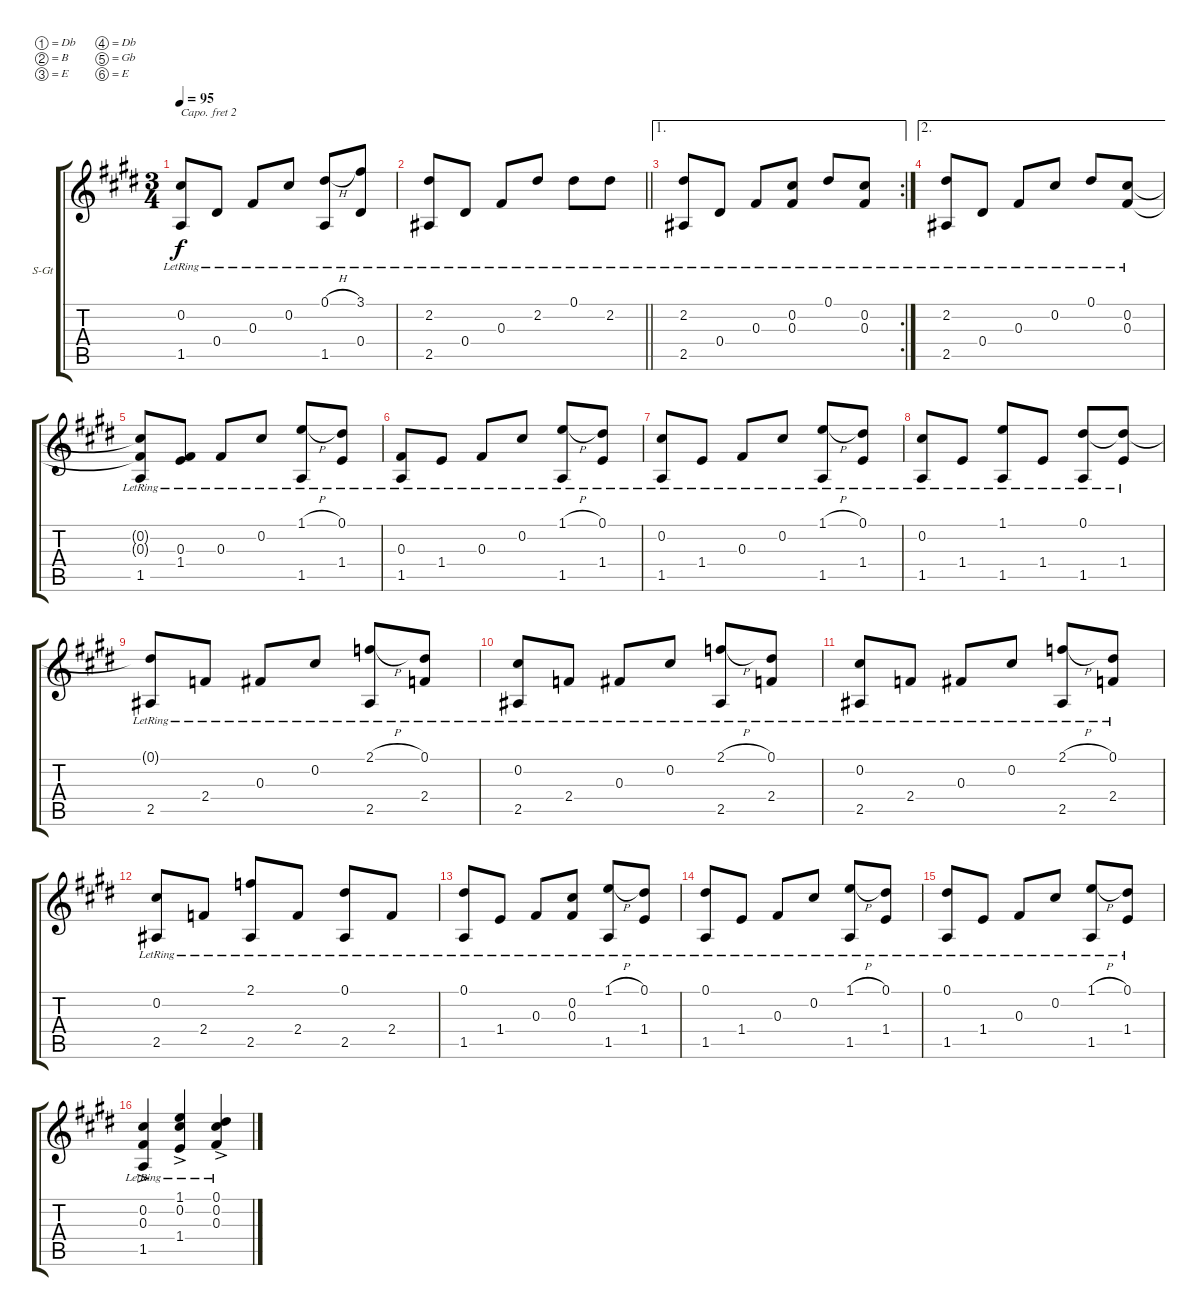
\bracketExtendMode groupsimilarinstruments
\firstSystemTrackNameOrientation horizontal
\otherSystemsTrackNameOrientation horizontal
\track ("Steel String Acoustic Guitar" "S-Gt") {instrument acousticguitarsteel}
\staff {score tabs}
\capo 2
\tuning (Db4 B3 E3 Db3 Gb2 E2)
\ts (3 4)
\tempo 95
\clef g2
\ks c#minor
(0.2{lr} 1.5{lr}).8{dy f} 0.4{lr}.8 0.3{lr}.8 0.2{lr}.8 (0.1{h lr} 1.5{lr}).8 (3.1{lr} 0.4{lr}).8 |
\barLineRight lightlight
(2.2{lr} 2.5{lr}).8 0.4{lr}.8 0.3{lr}.8 2.2{lr}.8 0.1{lr}.8 2.2{lr}.8 |
\ae 1
\rc 2
(2.2{lr} 2.5{lr}).8 0.4{lr}.8 0.3{lr}.8 (0.2{lr} 0.3{lr}).8 0.1{lr}.8 (0.2{lr} 0.3{lr}).8 |
\ae 2
(2.2{lr} 2.5{lr}).8 0.4{lr}.8 0.3{lr}.8 0.2{lr}.8 0.1{lr}.8 (0.2{lr} 0.3{lr}).8 |
\ks e
(0.2{lr t} 0.3{lr t} 1.5{lr}).8 (0.3{lr} 1.4{lr}).8 0.3{lr}.8 0.2{lr}.8 (1.1{h lr} 1.5{lr}).8 (0.1{lr} 1.4{lr}).8 |
\ks c#minor
(0.3{lr} 1.5{lr}).8 1.4{lr}.8 0.3{lr}.8 0.2{lr}.8 (1.1{h lr} 1.5{lr}).8 (0.1{lr} 1.4{lr}).8 |
(0.2{lr} 1.5{lr}).8 1.4{lr}.8 0.3{lr}.8 0.2{lr}.8 (1.1{h lr} 1.5{lr}).8 (0.1{lr} 1.4{lr}).8 |
(0.2{lr} 1.5{lr}).8 1.4{lr}.8 (1.1{lr} 1.5{lr}).8 1.4{lr}.8 (0.1{lr} 1.5{lr}).8 (1.4{lr} 0.1{lr t}).8 |
\ks e
(0.1{lr t} 2.5{lr}).8 2.4{lr}.8 0.3{lr}.8 0.2{lr}.8 (2.1{h lr} 2.5{lr}).8 (0.1{lr} 2.4{lr}).8 |
\ks c#minor
(0.2{lr} 2.5{lr}).8 2.4{lr}.8 0.3{lr}.8 0.2{lr}.8 (2.1{h lr} 2.5{lr}).8 (0.1{lr} 2.4{lr}).8 |
(0.2{lr} 2.5{lr}).8 2.4{lr}.8 0.3{lr}.8 0.2{lr}.8 (2.1{h lr} 2.5{lr}).8 (0.1{lr} 2.4{lr}).8 |
(0.2{lr} 2.5{lr}).8 2.4{lr}.8 (2.1{lr} 2.5{lr}).8 2.4{lr}.8 (0.1{lr} 2.5{lr}).8 2.4{lr}.8 |
\ks e
(0.1{lr} 1.5{lr}).8 1.4{lr}.8 0.3{lr}.8 (0.2{lr} 0.3{lr}).8 (1.1{h lr} 1.5{lr}).8 (0.1{lr} 1.4{lr}).8 |
\ks c#minor
(0.1{lr} 1.5{lr}).8 1.4{lr}.8 0.3{lr}.8 0.2{lr}.8 (1.1{h lr} 1.5{lr}).8 (0.1{lr} 1.4{lr}).8 |
(0.1{lr} 1.5{lr}).8 1.4{lr}.8 0.3{lr}.8 0.2{lr}.8 (1.1{h lr} 1.5{lr}).8 (0.1{lr} 1.4{lr}).8 |
(0.2{ac lr} 0.3{ac lr} 1.5{ac lr}).4 (1.1{ac lr} 0.2{ac lr} 1.4{ac lr}).4 (0.1{ac lr} 0.2{ac lr} 0.3{ac lr}).4
